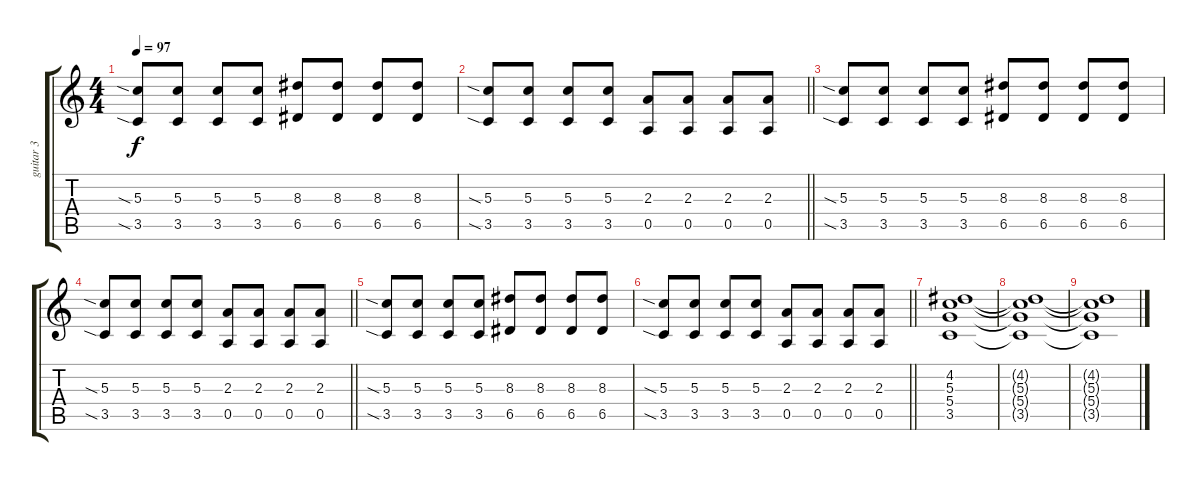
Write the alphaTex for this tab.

\track ("guitar 3" "guitar 3") {instrument electricguitarjazz}
\staff {score tabs}
\tuning (E4 B3 G3 D3 A2 E2) {hide}
\ts (4 4)
\tempo 97
\clef g2
\ks c
(5.3{sia} 3.5{sia}).8{dy f} (5.3 3.5).8 (5.3 3.5).8 (5.3 3.5).8 (8.3 6.5).8 (8.3 6.5).8 (8.3 6.5).8 (8.3 6.5).8 |
\barLineRight lightlight
(5.3{sia} 3.5{sia}).8 (5.3 3.5).8 (5.3 3.5).8 (5.3 3.5).8 (2.3 0.5).8 (2.3 0.5).8 (2.3 0.5).8 (2.3 0.5).8 |
(5.3{sia} 3.5{sia}).8 (5.3 3.5).8 (5.3 3.5).8 (5.3 3.5).8 (8.3 6.5).8 (8.3 6.5).8 (8.3 6.5).8 (8.3 6.5).8 |
\barLineRight lightlight
(5.3{sia} 3.5{sia}).8 (5.3 3.5).8 (5.3 3.5).8 (5.3 3.5).8 (2.3 0.5).8 (2.3 0.5).8 (2.3 0.5).8 (2.3 0.5).8 |
(5.3{sia} 3.5{sia}).8 (5.3 3.5).8 (5.3 3.5).8 (5.3 3.5).8 (8.3 6.5).8 (8.3 6.5).8 (8.3 6.5).8 (8.3 6.5).8 |
\barLineRight lightlight
(5.3{sia} 3.5{sia}).8 (5.3 3.5).8 (5.3 3.5).8 (5.3 3.5).8 (2.3 0.5).8 (2.3 0.5).8 (2.3 0.5).8 (2.3 0.5).8 |
(4.2 5.3 5.4 3.5).1 |
(4.2{t} 5.3{t} 5.4{t} 3.5{t}).1 |
(4.2{t} 5.3{t} 5.4{t} 3.5{t}).1
